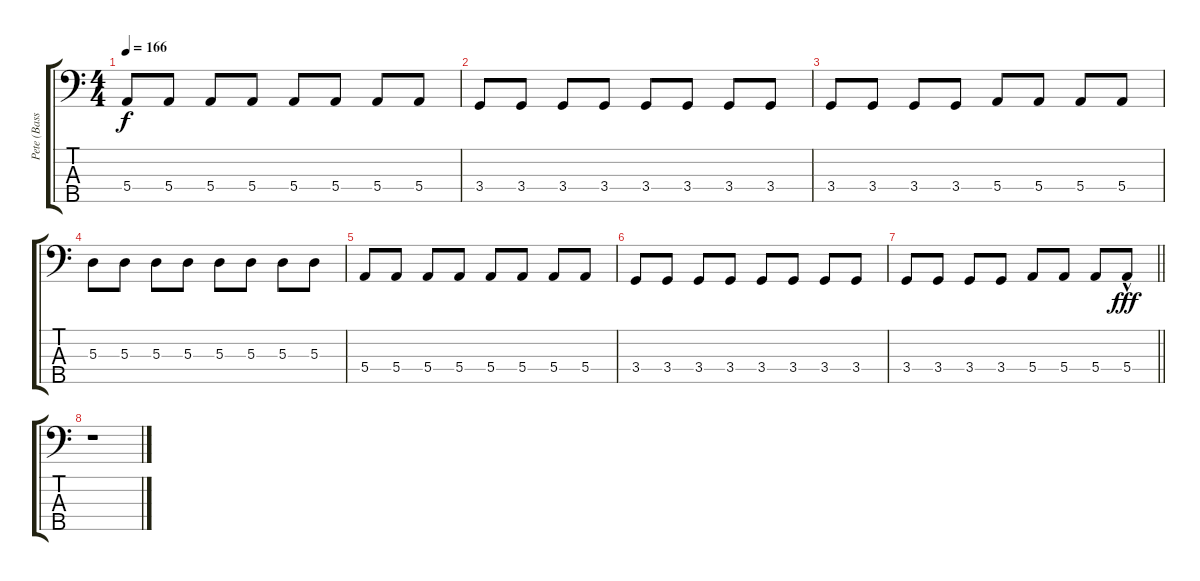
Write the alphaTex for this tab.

\track ("Pete (Bass)" "Pete (Bass") {instrument electricbassfinger}
\staff {score tabs}
\tuning (G2 D2 A1 E1 B0) {hide}
\ts (4 4)
\tempo 166
\clef f4
\ks c
5.4.8{dy f} 5.4.8 5.4.8 5.4.8 5.4.8 5.4.8 5.4.8 5.4.8 |
3.4.8 3.4.8 3.4.8 3.4.8 3.4.8 3.4.8 3.4.8 3.4.8 |
3.4.8 3.4.8 3.4.8 3.4.8 5.4.8 5.4.8 5.4.8 5.4.8 |
5.3.8 5.3.8 5.3.8 5.3.8 5.3.8 5.3.8 5.3.8 5.3.8 |
5.4.8 5.4.8 5.4.8 5.4.8 5.4.8 5.4.8 5.4.8 5.4.8 |
3.4.8 3.4.8 3.4.8 3.4.8 3.4.8 3.4.8 3.4.8 3.4.8 |
\barLineRight lightlight
3.4.8 3.4.8 3.4.8 3.4.8 5.4.8 5.4.8 5.4.8 5.4{hac}.8{dy fff} |
r.1
